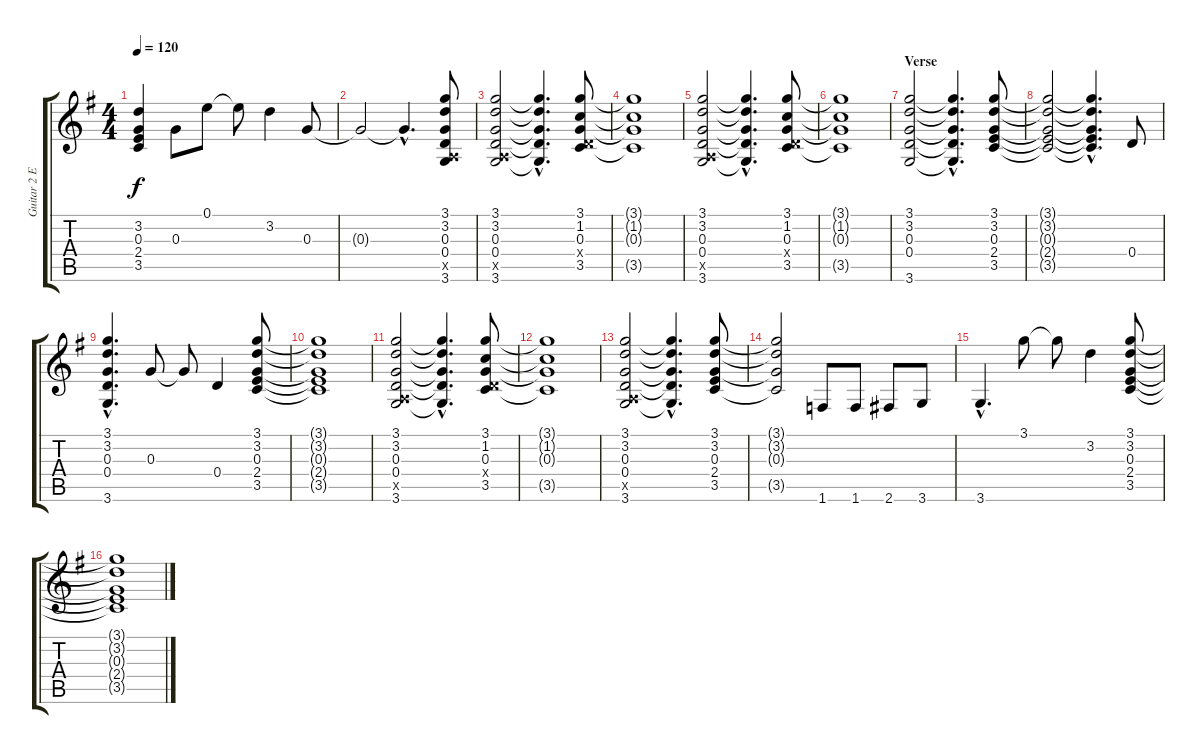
\track ("Guitar 2 Electric" "Guitar 2 E") {instrument electricguitarjazz}
\staff {score tabs}
\tuning (E4 B3 G3 D3 A2 E2) {hide}
\ts (4 4)
\tempo 120
\clef g2
\ks g
(3.2 0.3 2.4 3.5).4{dy f} 0.3.8 0.1.8 0.1{t}.8 3.2.4 0.3.8 |
0.3{t}.2 0.3{hac t}.4{d} (3.1 3.2 0.3 0.4 0.5{x} 3.6).8 |
(3.1 3.2 0.3 0.4 0.5{x} 3.6).2 (3.1{hac t} 3.2{hac t} 0.3{hac t} 0.4{hac t} 3.6{hac t}).4{d} (3.1 1.2 0.3 0.4{x} 3.5).8 |
(3.1{t} 1.2{t} 0.3{t} 3.5{t}).1 |
(3.1 3.2 0.3 0.4 0.5{x} 3.6).2 (3.1{hac t} 3.2{hac t} 0.3{hac t} 0.4{hac t} 3.6{hac t}).4{d} (3.1 1.2 0.3 0.4{x} 3.5).8 |
(3.1{t} 1.2{t} 0.3{t} 3.5{t}).1 |
\section ("" "Verse")
(3.1 3.2 0.3 0.4 3.6).2 (3.1{hac t} 3.2{hac t} 0.3{hac t} 0.4{hac t} 3.6{hac t}).4{d} (3.1 3.2 0.3 2.4 3.5).8 |
(3.1{t} 3.2{t} 0.3{t} 2.4{t} 3.5{t}).2 (3.1{hac t} 3.2{hac t} 0.3{hac t} 2.4{hac t} 3.5{hac t}).4{d} 0.4.8 |
(3.1{hac} 3.2{hac} 0.3{hac} 0.4{hac} 3.6{hac}).4{d} 0.3.8 0.3{t}.8 0.4.4 (3.1 3.2 0.3 2.4 3.5).8 |
(3.1{t} 3.2{t} 0.3{t} 2.4{t} 3.5{t}).1 |
(3.1 3.2 0.3 0.4 0.5{x} 3.6).2 (3.1{hac t} 3.2{hac t} 0.3{hac t} 0.4{hac t} 3.6{hac t}).4{d} (3.1 1.2 0.3 0.4{x} 3.5).8 |
(3.1{t} 1.2{t} 0.3{t} 3.5{t}).1 |
(3.1 3.2 0.3 0.4 0.5{x} 3.6).2 (3.1{hac t} 3.2{hac t} 0.3{hac t} 0.4{hac t} 3.6{hac t}).4{d} (3.1 3.2 0.3 2.4 3.5).8 |
(3.1{t} 3.2{t} 0.3{t} 3.5{t}).2 1.6.8 1.6.8 2.6.8 3.6.8 |
3.6{hac}.4{d} 3.1.8 3.1{t}.8 3.2.4 (3.1 3.2 0.3 2.4 3.5).8 |
(3.1{t} 3.2{t} 0.3{t} 2.4{t} 3.5{t}).1
